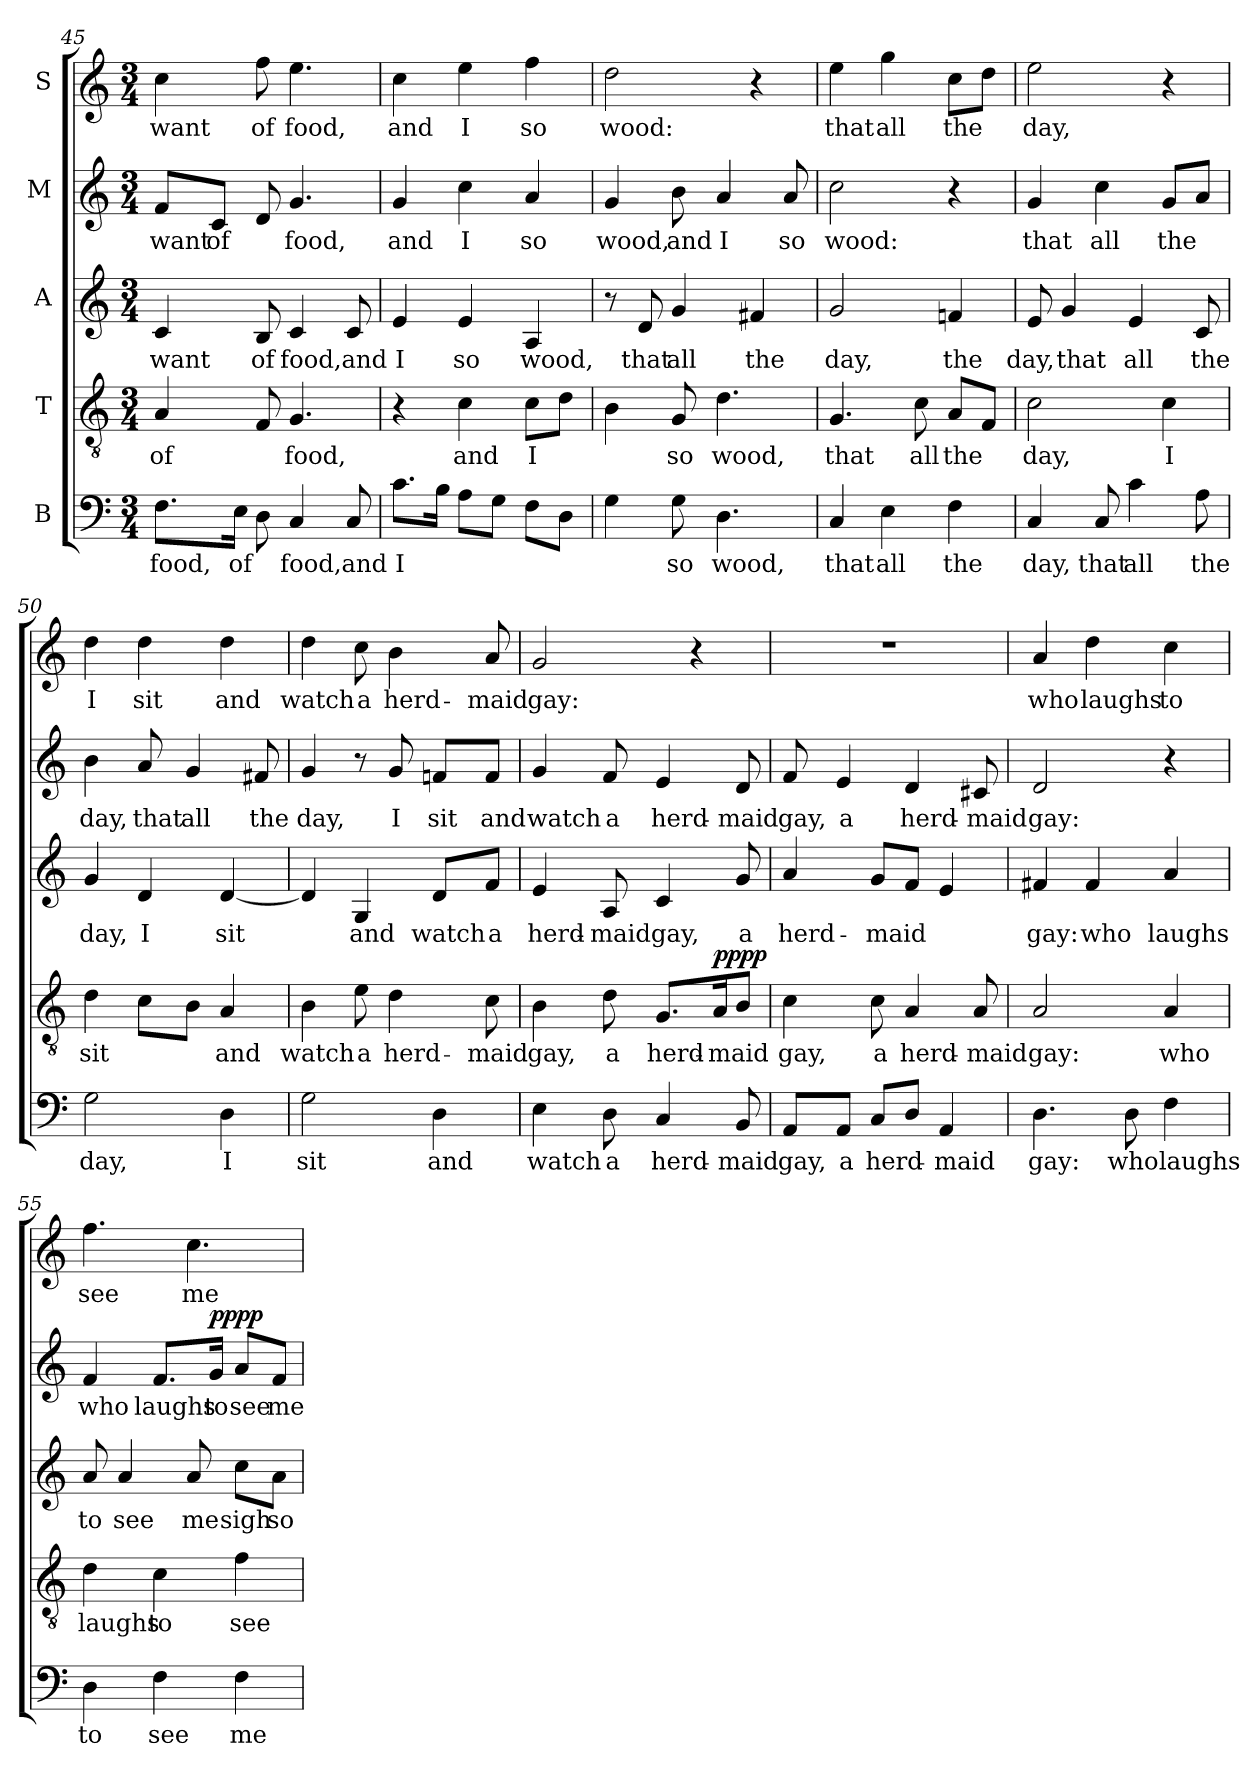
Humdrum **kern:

**kern	**text	**kern	**text	**dynam	**kern	**text	**kern	**text	**dynam	**kern	**text
*part5	*part5	*part4	*part4	*part4	*part3	*part3	*part2	*part2	*part2	*part1	*part1
*staff5	*staff5	*staff4	*staff4	*staff4	*staff3	*staff3	*staff2	*staff2	*staff2	*staff1	*staff1
*I"B	*	*I"T	*	*	*I"A	*	*I"M	*	*	*I"S	*
*clefF4	*	*clefGv2	*	*	*clefG2	*	*clefG2	*	*	*clefG2	*
*k[]	*	*k[]	*	*	*k[]	*	*k[]	*	*	*k[]	*
*M3/4	*	*M3/4	*	*	*M3/4	*	*M3/4	*	*	*M3/4	*
=45	=45	=45	=45	=45	=45	=45	=45	=45	=45	=45	=45
!	!LO:LY:b	!	!LO:LY:b	!	!	!LO:LY:b	!	!LO:LY:b	!	!	!LO:LY:b
8.F\L	food,	4A/	of	.	4c/	want	8f/L	want	.	4cc\	want
!	!	!	!	!	!	!	!	!LO:LY:b	!	!	!
.	.	.	.	.	.	.	8c/J	of	.	.	.
!	!LO:LY:b	!	!	!	!	!	!	!	!	!	!
16E\Jk	of	.	.	.	.	.	.	.	.	.	.
!	!	!	!	!	!	!LO:LY:b	!	!	!	!	!LO:LY:b
8D\	.	8F/	.	.	8B/	of	8d/	.	.	8ff\	of
!	!LO:LY:b	!	!LO:LY:b	!	!	!LO:LY:b	!	!LO:LY:b	!	!	!LO:LY:b
4C/	food,	4.G/	food,	.	4c/	food,	4.g/	food,	.	4.ee\	food,
!	!LO:LY:b	!	!	!	!	!LO:LY:b	!	!	!	!	!
8C/	and	.	.	.	8c/	and	.	.	.	.	.
=46	=46	=46	=46	=46	=46	=46	=46	=46	=46	=46	=46
!	!LO:LY:b	!	!	!	!	!LO:LY:b	!	!LO:LY:b	!	!	!LO:LY:b
8.c\L	I	4r	.	.	4e/	I	4g/	and	.	4cc\	and
16B\Jk	.	.	.	.	.	.	.	.	.	.	.
!	!	!	!LO:LY:b	!	!	!LO:LY:b	!	!LO:LY:b	!	!	!LO:LY:b
8A\L	.	4c\	and	.	4e/	so	4cc\	I	.	4ee\	I
8G\J	.	.	.	.	.	.	.	.	.	.	.
!	!	!	!LO:LY:b	!	!	!LO:LY:b	!	!LO:LY:b	!	!	!LO:LY:b
8F\L	.	8c\L	I	.	4A/	wood,	4a/	so	.	4ff\	so
8D\J	.	8d\J	.	.	.	.	.	.	.	.	.
!!LO:LB:g=z
=47	=47	=47	=47	=47	=47	=47	=47	=47	=47	=47	=47
!	!	!	!	!	!	!	!	!LO:LY:b	!	!	!LO:LY:b
4G\	.	4B\	.	.	8r	.	4g/	wood,	.	2dd\	wood:
!	!	!	!	!	!	!LO:LY:b	!	!	!	!	!
.	.	.	.	.	8d/	that	.	.	.	.	.
!	!LO:LY:b	!	!LO:LY:b	!	!	!LO:LY:b	!	!LO:LY:b	!	!	!
8G\	so	8G/	so	.	4g/	all	8b\	and	.	.	.
!	!LO:LY:b	!	!LO:LY:b	!	!	!	!	!LO:LY:b	!	!	!
4.D\	wood,	4.d\	wood,	.	.	.	4a/	I	.	.	.
!	!	!	!	!	!	!LO:LY:b	!	!	!	!	!
.	.	.	.	.	4f#X/	the	.	.	.	4r	.
!	!	!	!	!	!	!	!	!LO:LY:b	!	!	!
.	.	.	.	.	.	.	8a/	so	.	.	.
=48	=48	=48	=48	=48	=48	=48	=48	=48	=48	=48	=48
!	!LO:LY:b	!	!LO:LY:b	!	!	!LO:LY:b	!	!LO:LY:b	!	!	!LO:LY:b
4C/	that	4.G/	that	.	2g/	day,	2cc\	wood:	.	4ee\	that
!	!LO:LY:b	!	!	!	!	!	!	!	!	!	!LO:LY:b
4E\	all	.	.	.	.	.	.	.	.	4gg\	all
!	!	!	!LO:LY:b	!	!	!	!	!	!	!	!
.	.	8c\	all	.	.	.	.	.	.	.	.
!	!LO:LY:b	!	!LO:LY:b	!	!	!LO:LY:b	!	!	!	!	!LO:LY:b
4F\	the	8A/L	the	.	4fn/	the	4r	.	.	8cc\L	the
.	.	8F/J	.	.	.	.	.	.	.	8dd\J	.
=49	=49	=49	=49	=49	=49	=49	=49	=49	=49	=49	=49
!	!LO:LY:b	!	!LO:LY:b	!	!	!LO:LY:b	!	!LO:LY:b	!	!	!LO:LY:b
4C/	day,	2c\	day,	.	8e/	day,	4g/	that	.	2ee\	day,
!	!	!	!	!	!	!LO:LY:b	!	!	!	!	!
.	.	.	.	.	4g/	that	.	.	.	.	.
!	!LO:LY:b	!	!	!	!	!	!	!LO:LY:b	!	!	!
8C/	that	.	.	.	.	.	4cc\	all	.	.	.
!	!LO:LY:b	!	!	!	!	!LO:LY:b	!	!	!	!	!
4c\	all	.	.	.	4e/	all	.	.	.	.	.
!	!	!	!LO:LY:b	!	!	!	!	!LO:LY:b	!	!	!
.	.	4c\	I	.	.	.	8g/L	the	.	4r	.
!	!LO:LY:b	!	!	!	!	!LO:LY:b	!	!	!	!	!
8A\	the	.	.	.	8c/	the	8a/J	.	.	.	.
=50	=50	=50	=50	=50	=50	=50	=50	=50	=50	=50	=50
!	!LO:LY:b	!	!LO:LY:b	!	!	!LO:LY:b	!	!LO:LY:b	!	!	!LO:LY:b
2G\	day,	4d\	sit	.	4g/	day,	4b\	day,	.	4dd\	I
!	!	!	!	!	!	!LO:LY:b	!	!LO:LY:b	!	!	!LO:LY:b
.	.	8c\L	.	.	4d/	I	8a/	that	.	4dd\	sit
!	!	!	!	!	!	!	!	!LO:LY:b	!	!	!
.	.	8B\J	.	.	.	.	4g/	all	.	.	.
!	!LO:LY:b	!	!LO:LY:b	!	!	!LO:LY:b	!	!	!	!	!LO:LY:b
4D\	I	4A/	and	.	[4d/	sit	.	.	.	4dd\	and
!	!	!	!	!	!	!	!	!LO:LY:b	!	!	!
.	.	.	.	.	.	.	8f#X/	the	.	.	.
=51	=51	=51	=51	=51	=51	=51	=51	=51	=51	=51	=51
!	!LO:LY:b	!	!LO:LY:b	!	!	!	!	!LO:LY:b	!	!	!LO:LY:b
2G\	sit	4B\	watch	.	4d/]	.	4g/	day,	.	4dd\	watch
!	!	!	!LO:LY:b	!	!	!LO:LY:b	!	!	!	!	!LO:LY:b
.	.	8e\	a	.	4G/	and	8r	.	.	8cc\	a
!	!	!	!LO:LY:b	!	!	!	!	!LO:LY:b	!	!	!LO:LY:b
.	.	4d\	herd-	.	.	.	8g/	I	.	4b\	herd-
!	!LO:LY:b	!	!	!	!	!LO:LY:b	!	!LO:LY:b	!	!	!
4D\	and	.	.	.	8d/L	watch	8fn/L	sit	.	.	.
!	!	!	!LO:LY:b	!	!	!LO:LY:b	!	!LO:LY:b	!	!	!LO:LY:b
.	.	8c\	-maid	.	8f/J	a	8f/J	and	.	8a/	-maid
!!LO:PB:g=z
=52	=52	=52	=52	=52	=52	=52	=52	=52	=52	=52	=52
!	!LO:LY:b	!	!LO:LY:b	!	!	!LO:LY:b	!	!LO:LY:b	!	!	!LO:LY:b
4E\	watch	4B\	gay,	.	4e/	herd-	4g/	watch	.	2g/	gay:
!	!LO:LY:b	!	!LO:LY:b	!	!	!LO:LY:b	!	!LO:LY:b	!	!	!
8D\	a	8d\	a	.	8A/	-maid	8f/	a	.	.	.
!	!LO:LY:b	!	!LO:LY:b	!	!	!LO:LY:b	!	!LO:LY:b	!	!	!
4C/	herd-	8.G/L	herd-	.	4c/	gay,	4e/	herd-	.	.	.
.	.	.	.	.	.	.	.	.	.	4r	.
!	!	!	!LO:LY:b	!LO:DY:a	!	!	!	!	!	!	!
.	.	16A/K	-maid	pppp	.	.	.	.	.	.	.
!	!LO:LY:b	!	!	!	!	!LO:LY:b	!	!LO:LY:b	!	!	!
8BB/	-maid	8B/J	.	.	8g/	a	8d/	-maid	.	.	.
!!LO:LB:g=z
=53	=53	=53	=53	=53	=53	=53	=53	=53	=53	=53	=53
!	!LO:LY:b	!	!LO:LY:b	!	!	!LO:LY:b	!	!LO:LY:b	!	!	!
8AA/L	gay,	4c\	gay,	.	4a/	herd-	8f/	gay,	.	2.r	.
!	!LO:LY:b	!	!	!	!	!	!	!LO:LY:b	!	!	!
8AA/J	a	.	.	.	.	.	4e/	a	.	.	.
!	!LO:LY:b	!	!LO:LY:b	!	!	!LO:LY:b	!	!	!	!	!
8C/L	herd-	8c\	a	.	8g/L	-maid	.	.	.	.	.
!	!	!	!LO:LY:b	!	!	!	!	!LO:LY:b	!	!	!
8D/J	.	4A/	herd-	.	8f/J	.	4d/	herd-	.	.	.
!	!LO:LY:b	!	!	!	!	!	!	!	!	!	!
4AA/	-maid	.	.	.	4e/	.	.	.	.	.	.
!	!	!	!LO:LY:b	!	!	!	!	!LO:LY:b	!	!	!
.	.	8A/	-maid	.	.	.	8c#X/	-maid	.	.	.
=54	=54	=54	=54	=54	=54	=54	=54	=54	=54	=54	=54
!	!LO:LY:b	!	!LO:LY:b	!	!	!LO:LY:b	!	!LO:LY:b	!	!	!LO:LY:b
4.D\	gay:	2A/	gay:	.	4f#X/	gay:	2d/	gay:	.	4a/	who
!	!	!	!	!	!	!LO:LY:b	!	!	!	!	!LO:LY:b
.	.	.	.	.	4f#/	who	.	.	.	4dd\	laughs
!	!LO:LY:b	!	!	!	!	!	!	!	!	!	!
8D\	who	.	.	.	.	.	.	.	.	.	.
!	!LO:LY:b	!	!LO:LY:b	!	!	!LO:LY:b	!	!	!	!	!LO:LY:b
4F\	laughs	4A/	who	.	4a/	laughs	4r	.	.	4cc\	to
=55	=55	=55	=55	=55	=55	=55	=55	=55	=55	=55	=55
!	!LO:LY:b	!	!LO:LY:b	!	!	!LO:LY:b	!	!LO:LY:b	!	!	!LO:LY:b
4D\	to	4d\	laughs	.	8a/	to	4f/	who	.	4.ff\	see
!	!	!	!	!	!	!LO:LY:b	!	!	!	!	!
.	.	.	.	.	4a/	see	.	.	.	.	.
!	!LO:LY:b	!	!LO:LY:b	!	!	!	!	!LO:LY:b	!	!	!
4F\	see	4c\	to	.	.	.	8.f/L	laughs	.	.	.
!	!	!	!	!	!	!LO:LY:b	!	!	!	!	!LO:LY:b
.	.	.	.	.	8a/	me	.	.	.	4.cc\	me
!	!	!	!	!	!	!	!	!LO:LY:b	!LO:DY:b	!	!
.	.	.	.	.	.	.	16g/Jk	to	pppp	.	.
!	!LO:LY:b	!	!LO:LY:b	!	!	!LO:LY:b	!	!LO:LY:b	!	!	!
4F\	me	4f\	see	.	8cc\L	sigh	8a/L	see	.	.	.
!	!	!	!	!	!	!LO:LY:b	!	!LO:LY:b	!	!	!
.	.	.	.	.	8a\J	so	8f/J	me	.	.	.
=	=	=	=	=	=	=	=	=	=	=	=
*-	*-	*-	*-	*-	*-	*-	*-	*-	*-	*-	*-
